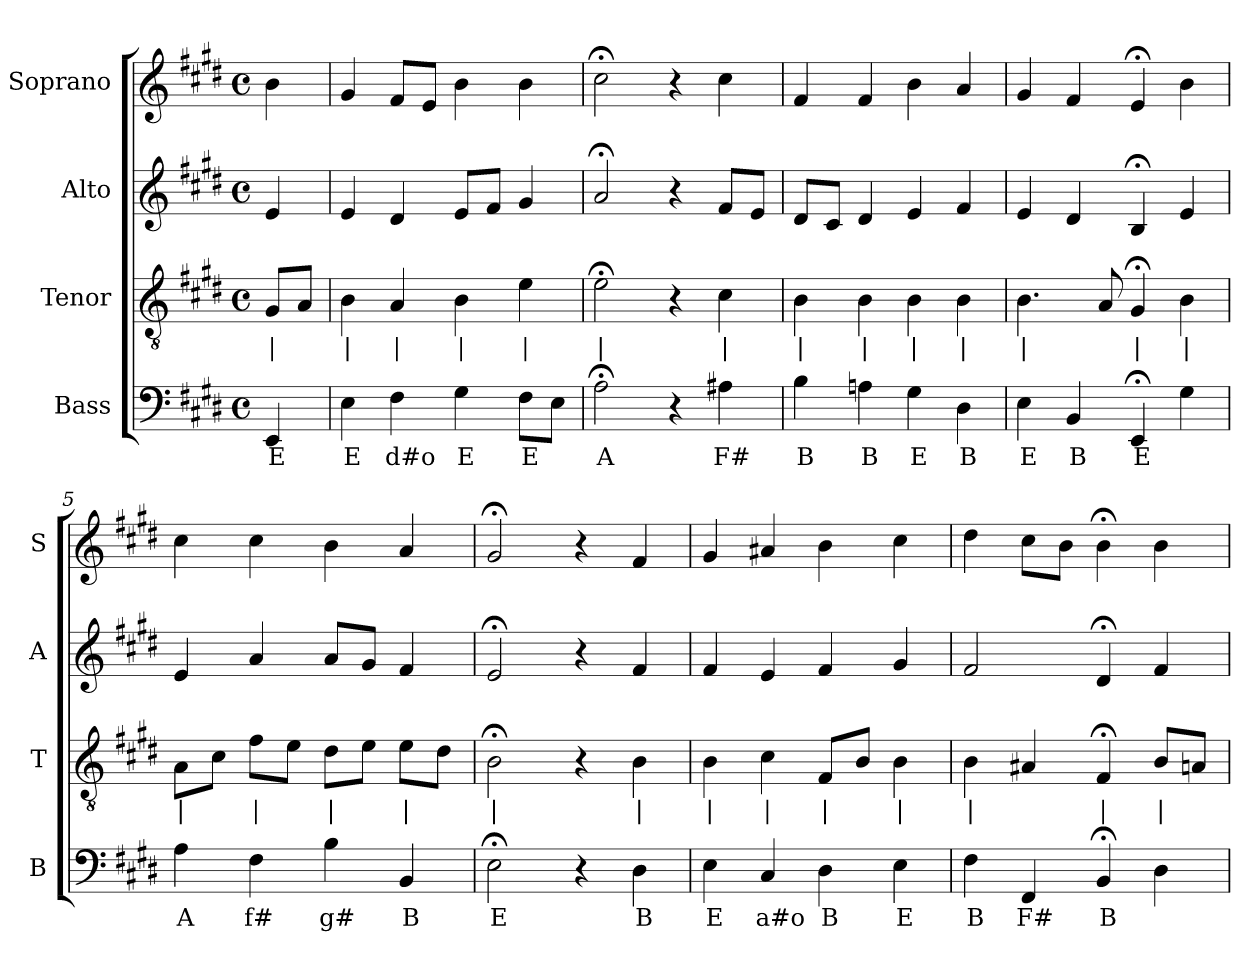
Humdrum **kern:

**kern	**text	**kern	**text	**kern	**kern
*part4	*part4	*part3	*part3	*part2	*part1
*staff4	*staff4	*staff3	*staff3	*staff2	*staff1
*I"Bass	*	*I"Tenor	*	*I"Alto	*I"Soprano
*I'B	*	*I'T	*	*I'A	*I'S
*clefF4	*	*clefGv2	*	*clefG2	*clefG2
*k[f#c#g#d#]	*	*k[f#c#g#d#]	*	*k[f#c#g#d#]	*k[f#c#g#d#]
*E:	*	*E:	*	*E:	*E:
*M4/4	*	*M4/4	*	*M4/4	*M4/4
*met(c)	*	*met(c)	*	*met(c)	*met(c)
*MM100	*	*MM100	*	*MM100	*MM100
=	=	=	=	=	=
4EE	E	8G#L	|	4e	4b
.	.	8AJ	.	.	.
=1	=1	=1	=1	=1	=1
4E	E	4B	|	4e	4g#
4F#	d#o	4A	|	4d#	8f#L
.	.	.	.	.	8eJ
4G#	E	4B	|	8eL	4b
.	.	.	.	8f#J	.
8F#L	E	4e	|	4g#	4b
8EJ	.	.	.	.	.
=2	=2	=2	=2	=2	=2
2A;<	A	2e;<	|	2a;<	2cc#;<
4r	.	4r	.	4r	4r
4A#X	F#	4c#	|	8f#L	4cc#
.	.	.	.	8eJ	.
=3	=3	=3	=3	=3	=3
4B	B	4B	|	8d#L	4f#
.	.	.	.	8c#J	.
4An	B	4B	|	4d#	4f#
4G#	E	4B	|	4e	4b
4D#	B	4B	|	4f#	4a
=4	=4	=4	=4	=4	=4
4E	E	4.B	|	4e	4g#
4BB	B	.	.	4d#	4f#
.	.	8A	.	.	.
4EE;<	E	4G#;<	|	4B;<	4e;<
4G#	.	4B	|	4e	4b
=5	=5	=5	=5	=5	=5
4A	A	8AL	|	4e	4cc#
.	.	8c#J	.	.	.
4F#	f#	8f#L	|	4a	4cc#
.	.	8eJ	.	.	.
4B	g#	8d#L	|	8aL	4b
.	.	8eJ	.	8g#J	.
4BB	B	8eL	|	4f#	4a
.	.	8d#J	.	.	.
=6	=6	=6	=6	=6	=6
2E;<	E	2B;<	|	2e;<	2g#;<
4r	.	4r	.	4r	4r
4D#	B	4B	|	4f#	4f#
=7	=7	=7	=7	=7	=7
4E	E	4B	|	4f#	4g#
4C#	a#o	4c#	|	4e	4a#X
4D#	B	8F#L	|	4f#	4b
.	.	8BJ	.	.	.
4E	E	4B	|	4g#	4cc#
=8	=8	=8	=8	=8	=8
4F#	B	4B	|	2f#	4dd#
4FF#	F#	4A#X	.	.	8cc#L
.	.	.	.	.	8bJ
4BB;<	B	4F#;<	|	4d#;<	4b;<
4D#	.	8BL	|	4f#	4b
.	.	8AnJ	.	.	.
=	=	=	=	=	=
*-	*-	*-	*-	*-	*-
